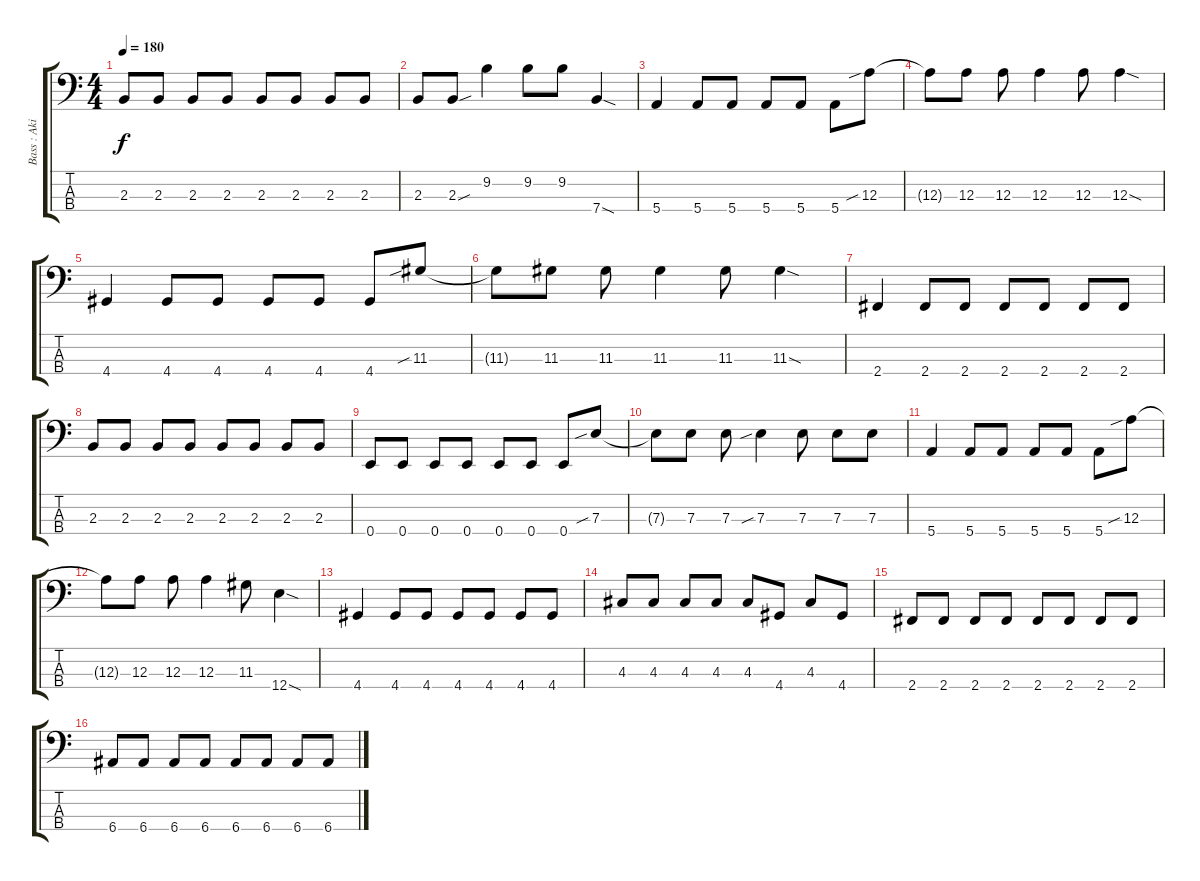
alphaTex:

\track ("Bass : Akiyama Mio - Chan" "Bass : Aki") {instrument electricbasspick}
\staff {score tabs}
\tuning (G2 D2 A1 E1) {hide}
\ts (4 4)
\tempo 180
\clef f4
\ks c
2.3.8{dy f} 2.3.8 2.3.8 2.3.8 2.3.8 2.3.8 2.3.8 2.3.8 |
2.3.8 2.3{sou}.8 9.2.4 9.2.8 9.2.8 7.4{sod}.4 |
5.4.4 5.4.8 5.4.8 5.4.8 5.4.8 5.4.8 12.3{sib}.8 |
12.3{t}.8 12.3.8 12.3.8 12.3.4 12.3.8 12.3{sod}.4 |
4.4.4 4.4.8 4.4.8 4.4.8 4.4.8 4.4.8 11.3{sib}.8 |
11.3{t}.8 11.3.8 11.3.8 11.3.4 11.3.8 11.3{sod}.4 |
2.4.4 2.4.8 2.4.8 2.4.8 2.4.8 2.4.8 2.4.8 |
2.3.8 2.3.8 2.3.8 2.3.8 2.3.8 2.3.8 2.3.8 2.3.8 |
0.4.8 0.4.8 0.4.8 0.4.8 0.4.8 0.4.8 0.4.8 7.3{sib}.8 |
7.3{t}.8 7.3.8 7.3.8 7.3{sib}.4 7.3.8 7.3.8 7.3.8 |
5.4.4 5.4.8 5.4.8 5.4.8 5.4.8 5.4.8 12.3{sib}.8 |
12.3{t}.8 12.3.8 12.3.8 12.3.4 11.3.8 12.4{sod}.4 |
4.4.4 4.4.8 4.4.8 4.4.8 4.4.8 4.4.8 4.4.8 |
4.3.8 4.3.8 4.3.8 4.3.8 4.3.8 4.4.8 4.3.8 4.4.8 |
2.4.8 2.4.8 2.4.8 2.4.8 2.4.8 2.4.8 2.4.8 2.4.8 |
6.4.8 6.4.8 6.4.8 6.4.8 6.4.8 6.4.8 6.4.8 6.4.8
